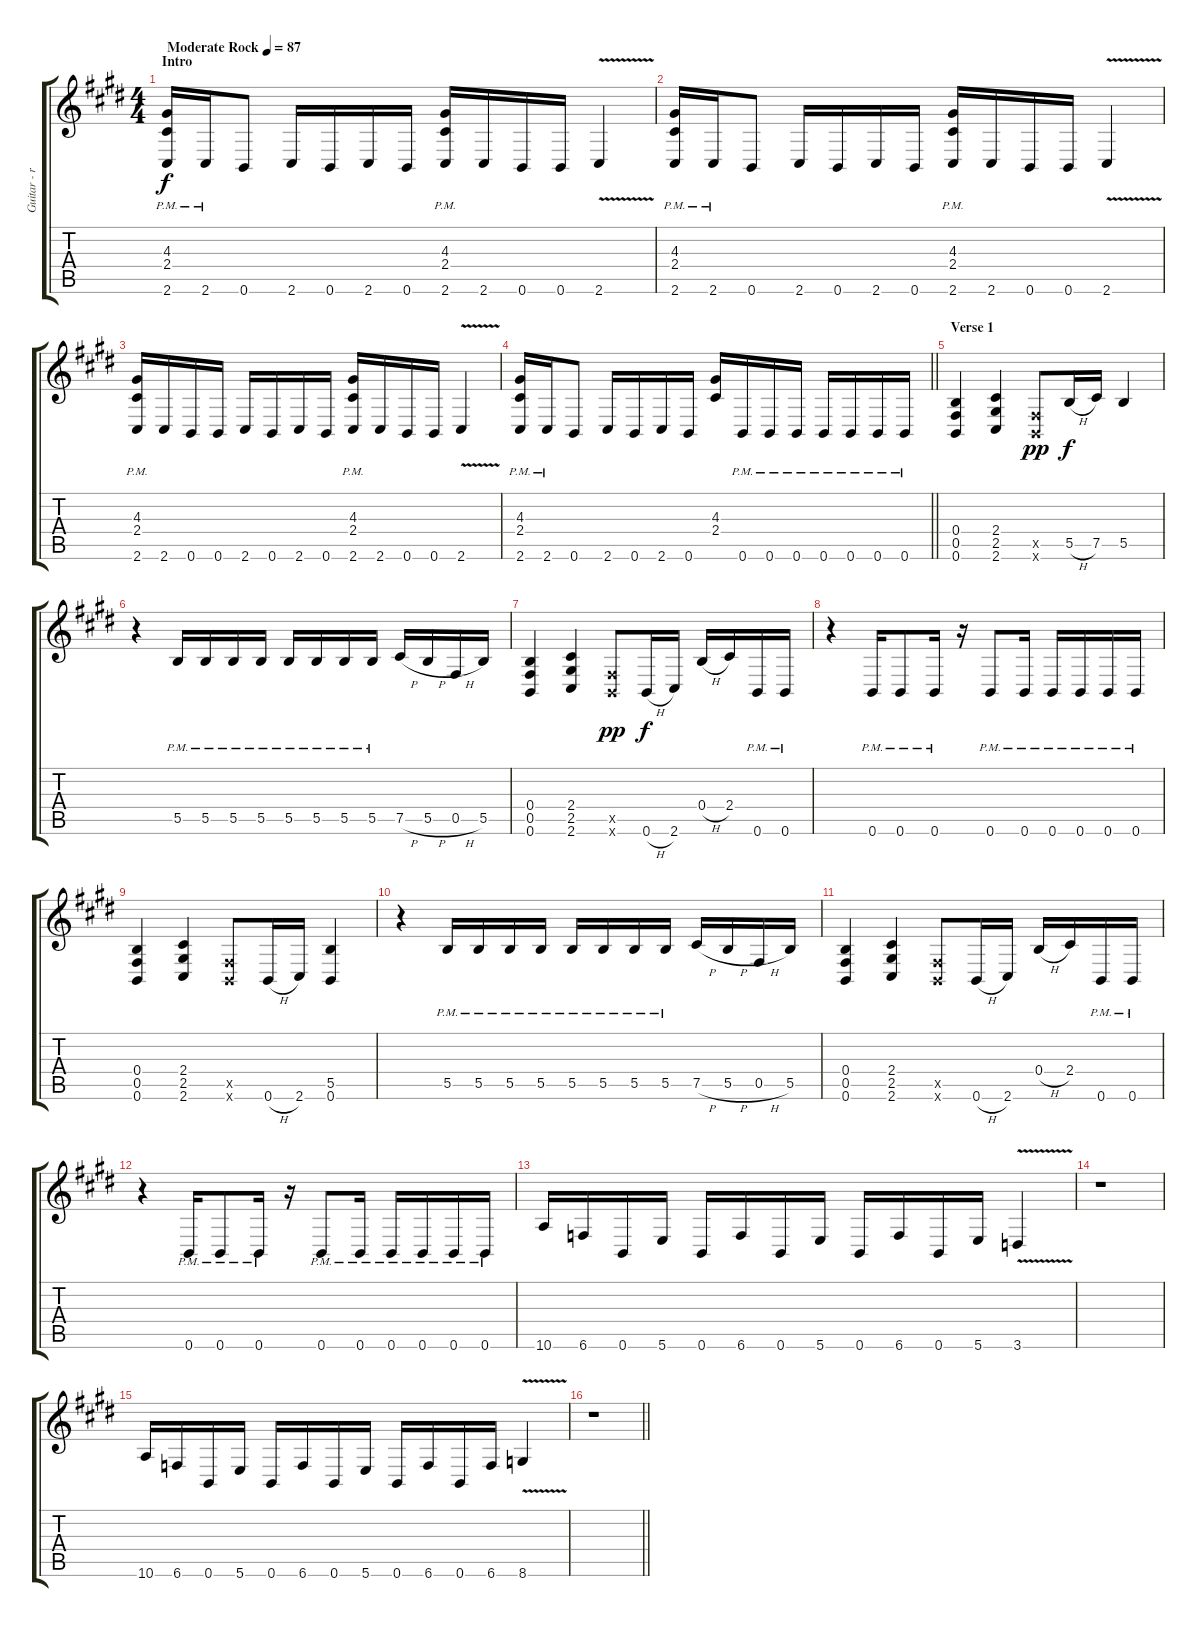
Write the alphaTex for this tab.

\track ("Guitar - right" "Guitar - r") {instrument distortionguitar}
\staff {score tabs}
\tuning (Db4 Ab3 E3 B2 Gb2 B1) {hide}
\ts (4 4)
\section ("" "Intro")
\tempo (87 "Moderate Rock")
\clef g2
\ks c#minor
(4.3 2.4 2.6{pm}).16{dy f instrument distortionguitar} 2.6{pm}.16 0.6.8 2.6.16 0.6.16 2.6.16 0.6.16 (4.3 2.4 2.6{pm}).16 2.6.16 0.6.16 0.6.16 2.6{v}.4 |
(4.3 2.4 2.6{pm}).16 2.6{pm}.16 0.6.8 2.6.16 0.6.16 2.6.16 0.6.16 (4.3 2.4 2.6{pm}).16 2.6.16 0.6.16 0.6.16 2.6{v}.4 |
(4.3 2.4 2.6{pm}).16 2.6.16 0.6.16 0.6.16 2.6.16 0.6.16 2.6.16 0.6.16 (4.3 2.4 2.6{pm}).16 2.6.16 0.6.16 0.6.16 2.6{v}.4 |
\barLineRight lightlight
(4.3 2.4 2.6{pm}).16 2.6{pm}.16 0.6.8 2.6.16 0.6.16 2.6.16 0.6.16 (4.3 2.4).16 0.6{pm}.16 0.6{pm}.16 0.6{pm}.16 0.6{pm}.16 0.6{pm}.16 0.6{pm}.16 0.6{pm}.16 |
\section ("" "Verse 1")
(0.4 0.5 0.6).4 (2.4 2.5 2.6).4 (0.5{x} 0.6{x}).8{dy pp} 5.5{h}.16{dy f} 7.5.16 5.5.4 |
r.4 5.5{pm}.16 5.5{pm}.16 5.5{pm}.16 5.5{pm}.16 5.5{pm}.16 5.5{pm}.16 5.5{pm}.16 5.5{pm}.16 7.5{h}.16 5.5{h}.16 0.5{h}.16 5.5.16 |
(0.4 0.5 0.6).4 (2.4 2.5 2.6).4 (0.5{x} 0.6{x}).8{dy pp} 0.6{h}.16{dy f} 2.6.16 0.4{h}.16 2.4.16 0.6{pm}.16 0.6{pm}.16 |
r.4 0.6{pm}.16 0.6{pm}.8 0.6{pm}.16 r.16 0.6{pm}.8 0.6{pm}.16 0.6{pm}.16 0.6{pm}.16 0.6{pm}.16 0.6{pm}.16 |
(0.4 0.5 0.6).4 (2.4 2.5 2.6).4 (0.5{x} 0.6{x}).8 0.6{h}.16 2.6.16 (5.5 0.6).4 |
r.4 5.5{pm}.16 5.5{pm}.16 5.5{pm}.16 5.5{pm}.16 5.5{pm}.16 5.5{pm}.16 5.5{pm}.16 5.5{pm}.16 7.5{h}.16 5.5{h}.16 0.5{h}.16 5.5.16 |
(0.4 0.5 0.6).4 (2.4 2.5 2.6).4 (0.5{x} 0.6{x}).8 0.6{h}.16 2.6.16 0.4{h}.16 2.4.16 0.6{pm}.16 0.6{pm}.16 |
r.4 0.6{pm}.16 0.6{pm}.8 0.6{pm}.16 r.16 0.6{pm}.8 0.6{pm}.16 0.6{pm}.16 0.6{pm}.16 0.6{pm}.16 0.6{pm}.16 |
10.6.16 6.6.16 0.6.16 5.6.16 0.6.16 6.6.16 0.6.16 5.6.16 0.6.16 6.6.16 0.6.16 5.6.16 3.6{v}.4 |
r.1 |
10.6.16 6.6.16 0.6.16 5.6.16 0.6.16 6.6.16 0.6.16 5.6.16 0.6.16 6.6.16 0.6.16 6.6.16 8.6{v}.4 |
\barLineRight lightlight
r.1
